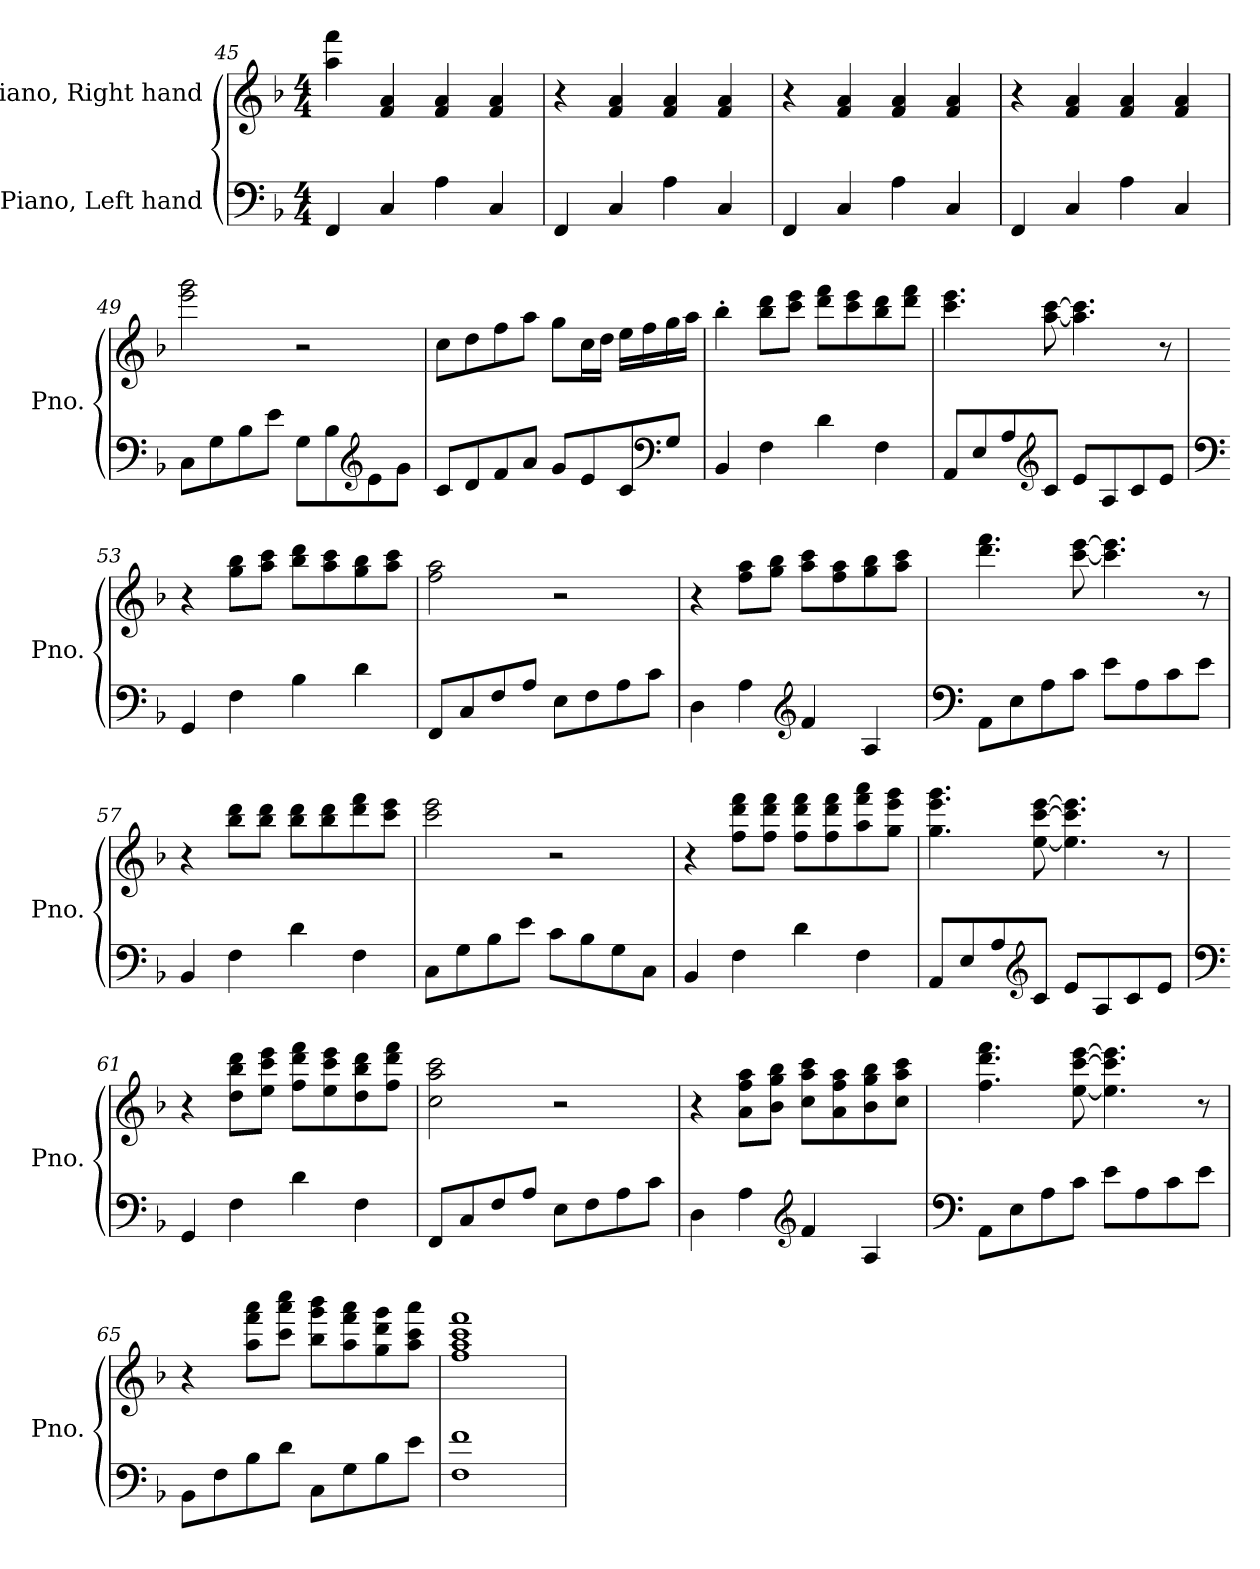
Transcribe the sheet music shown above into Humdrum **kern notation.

**kern	**kern
*part2	*part1
*staff2	*staff1
*I"Piano, Left hand	*I"Piano, Right hand
*I'Pno.	*I'Pno.
*clefF4	*clefG2
*k[b-]	*k[b-]
*M4/4	*M4/4
=45	=45
4FF/	4aa\ 4fff\
4C/	4f/ 4a/
4A\	4f/ 4a/
4C/	4f/ 4a/
=46	=46
4FF/	4r
4C/	4f/ 4a/
4A\	4f/ 4a/
4C/	4f/ 4a/
=47	=47
4FF/	4r
4C/	4f/ 4a/
4A\	4f/ 4a/
4C/	4f/ 4a/
=48	=48
4FF/	4r
4C/	4f/ 4a/
4A\	4f/ 4a/
4C/	4f/ 4a/
=49	=49
8C\L	2eee\ 2ggg\
8G\	.
8B-\	.
8e\J	.
8G\L	2r
8B-\	.
*clefG2	*
8e\	.
8g\J	.
!!LO:LB:g=z
=50	=50
8c/L	8cc\L
8d/	8dd\
8f/	8ff\
8a/J	8aa\J
8g/L	8gg\L
8e/	16cc\L
.	16dd\JJ
8c/	16ee\LL
.	16ff\
*clefF4	*
8G/J	16gg\
.	16aa\JJ
=51	=51
4BB-/	4bb-'\
4F\	8bb-\ 8ddd\L
.	8ccc\ 8eee\J
4d\	8ddd\ 8fff\L
.	8ccc\ 8eee\
4F\	8bb-\ 8ddd\
.	8ddd\ 8fff\J
=52	=52
8AA/L	4.ccc\ 4.eee\
8E/	.
8A/	.
*clefG2	*
8c/J	[8aa\ [8ccc\
8e/L	4.aa\] 4.ccc\]
8A/	.
8c/	.
8e/J	8r
!!LO:LB:g=z
=53	=53
*clefF4	*
4GG/	4r
4F\	8gg\ 8bb-\L
.	8aa\ 8ccc\J
4B-\	8bb-\ 8ddd\L
.	8aa\ 8ccc\
4d\	8gg\ 8bb-\
.	8aa\ 8ccc\J
=54	=54
8FF/L	2ff\ 2aa\
8C/	.
8F/	.
8A/J	.
8E\L	2r
8F\	.
8A\	.
8c\J	.
=55	=55
4D\	4r
4A\	8ff\ 8aa\L
.	8gg\ 8bb-\J
*clefG2	*
4f/	8aa\ 8ccc\L
.	8ff\ 8aa\
4A/	8gg\ 8bb-\
.	8aa\ 8ccc\J
=56	=56
*clefF4	*
8AA\L	4.ddd\ 4.fff\
8E\	.
8A\	.
8c\J	[8ccc\ [8eee\
8e\L	4.ccc\] 4.eee\]
8A\	.
8c\	.
8e\J	8r
!!LO:PB:g=z
=57	=57
4BB-/	4r
4F\	8bb-\ 8ddd\L
.	8bb-\ 8ddd\J
4d\	8bb-\ 8ddd\L
.	8bb-\ 8ddd\
4F\	8ddd\ 8fff\
.	8ccc\ 8eee\J
=58	=58
8C\L	2ccc\ 2eee\
8G\	.
8B-\	.
8e\J	.
8c\L	2r
8B-\	.
8G\	.
8C\J	.
=59	=59
4BB-/	4r
4F\	8ff\ 8ddd\ 8fff\L
.	8ff\ 8ddd\ 8fff\J
4d\	8ff\ 8ddd\ 8fff\L
.	8ff\ 8ddd\ 8fff\
4F\	8aa\ 8fff\ 8aaa\
.	8gg\ 8eee\ 8ggg\J
=60	=60
8AA/L	4.gg\ 4.eee\ 4.ggg\
8E/	.
8A/	.
*clefG2	*
8c/J	[8ee\ [8ccc\ [8eee\
8e/L	4.ee\] 4.ccc\] 4.eee\]
8A/	.
8c/	.
8e/J	8r
!!LO:LB:g=z
=61	=61
*clefF4	*
4GG/	4r
4F\	8dd\ 8bb-\ 8ddd\L
.	8ee\ 8ccc\ 8eee\J
4d\	8ff\ 8ddd\ 8fff\L
.	8ee\ 8ccc\ 8eee\
4F\	8dd\ 8bb-\ 8ddd\
.	8ff\ 8ddd\ 8fff\J
=62	=62
8FF/L	2cc\ 2aa\ 2ccc\
8C/	.
8F/	.
8A/J	.
8E\L	2r
8F\	.
8A\	.
8c\J	.
=63	=63
4D\	4r
4A\	8a\ 8ff\ 8aa\L
.	8b-\ 8gg\ 8bb-\J
*clefG2	*
4f/	8cc\ 8aa\ 8ccc\L
.	8a\ 8ff\ 8aa\
4A/	8b-\ 8gg\ 8bb-\
.	8cc\ 8aa\ 8ccc\J
=64	=64
*clefF4	*
8AA\L	4.ff\ 4.ddd\ 4.fff\
8E\	.
8A\	.
8c\J	[8ee\ [8ccc\ [8eee\
8e\L	4.ee\] 4.ccc\] 4.eee\]
8A\	.
8c\	.
8e\J	8r
!!LO:LB:g=z
=65	=65
8BB-\L	4r
8F\	.
8B-\	8aa\ 8fff\ 8aaa\L
8d\J	8ccc\ 8aaa\ 8cccc\J
8C\L	8bb-\ 8ggg\ 8bbb-\L
8G\	8aa\ 8fff\ 8aaa\
8B-\	8gg\ 8ddd\ 8ggg\
8e\J	8aa\ 8ccc\ 8aaa\J
=66	=66
1F 1f	1ff 1aa 1ccc 1fff
=	=
*-	*-
